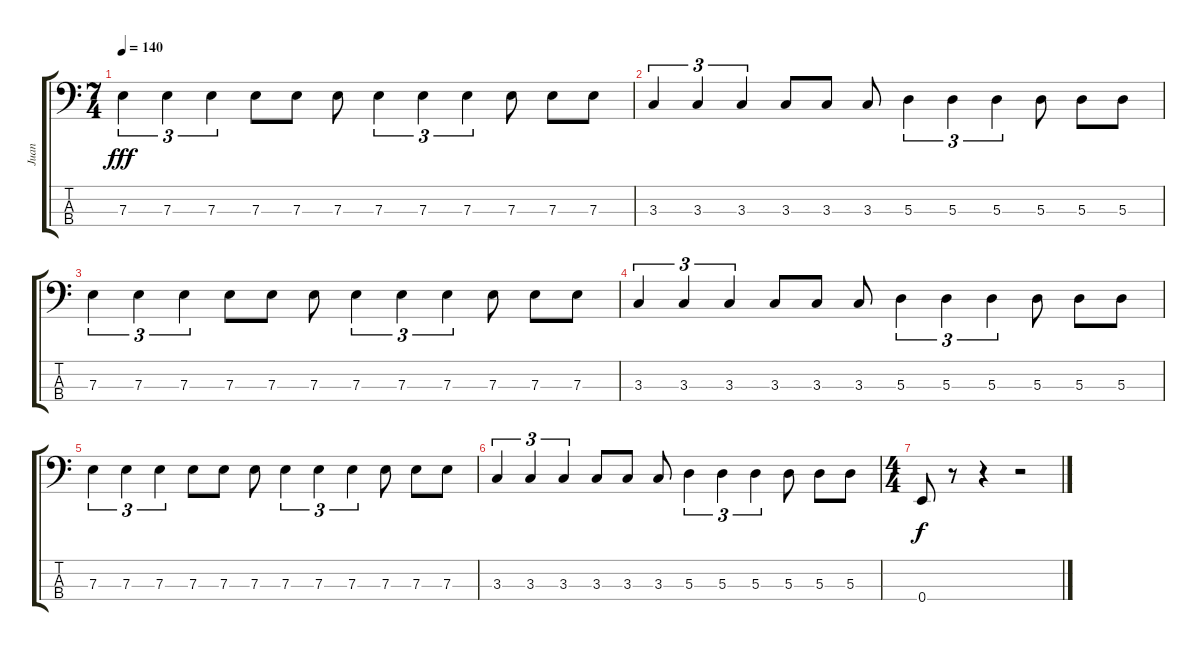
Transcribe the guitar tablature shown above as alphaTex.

\track ("Juan" "Juan") {instrument electricbasspick}
\staff {score tabs}
\tuning (G2 D2 A1 E1) {hide}
\ts (7 4)
\tempo 140
\clef f4
\ks c
7.3.4{tu (3 2) dy fff} 7.3.4{tu (3 2)} 7.3.4{tu (3 2)} 7.3.8 7.3.8 7.3.8 7.3.4{tu (3 2)} 7.3.4{tu (3 2)} 7.3.4{tu (3 2)} 7.3.8 7.3.8 7.3.8 |
3.3.4{tu (3 2)} 3.3.4{tu (3 2)} 3.3.4{tu (3 2)} 3.3.8 3.3.8 3.3.8 5.3.4{tu (3 2)} 5.3.4{tu (3 2)} 5.3.4{tu (3 2)} 5.3.8 5.3.8 5.3.8 |
7.3.4{tu (3 2)} 7.3.4{tu (3 2)} 7.3.4{tu (3 2)} 7.3.8 7.3.8 7.3.8 7.3.4{tu (3 2)} 7.3.4{tu (3 2)} 7.3.4{tu (3 2)} 7.3.8 7.3.8 7.3.8 |
3.3.4{tu (3 2)} 3.3.4{tu (3 2)} 3.3.4{tu (3 2)} 3.3.8 3.3.8 3.3.8 5.3.4{tu (3 2)} 5.3.4{tu (3 2)} 5.3.4{tu (3 2)} 5.3.8 5.3.8 5.3.8 |
7.3.4{tu (3 2)} 7.3.4{tu (3 2)} 7.3.4{tu (3 2)} 7.3.8 7.3.8 7.3.8 7.3.4{tu (3 2)} 7.3.4{tu (3 2)} 7.3.4{tu (3 2)} 7.3.8 7.3.8 7.3.8 |
3.3.4{tu (3 2)} 3.3.4{tu (3 2)} 3.3.4{tu (3 2)} 3.3.8 3.3.8 3.3.8 5.3.4{tu (3 2)} 5.3.4{tu (3 2)} 5.3.4{tu (3 2)} 5.3.8 5.3.8 5.3.8 |
\ts (4 4)
0.4.8{dy f} r.8 r.4 r.2
